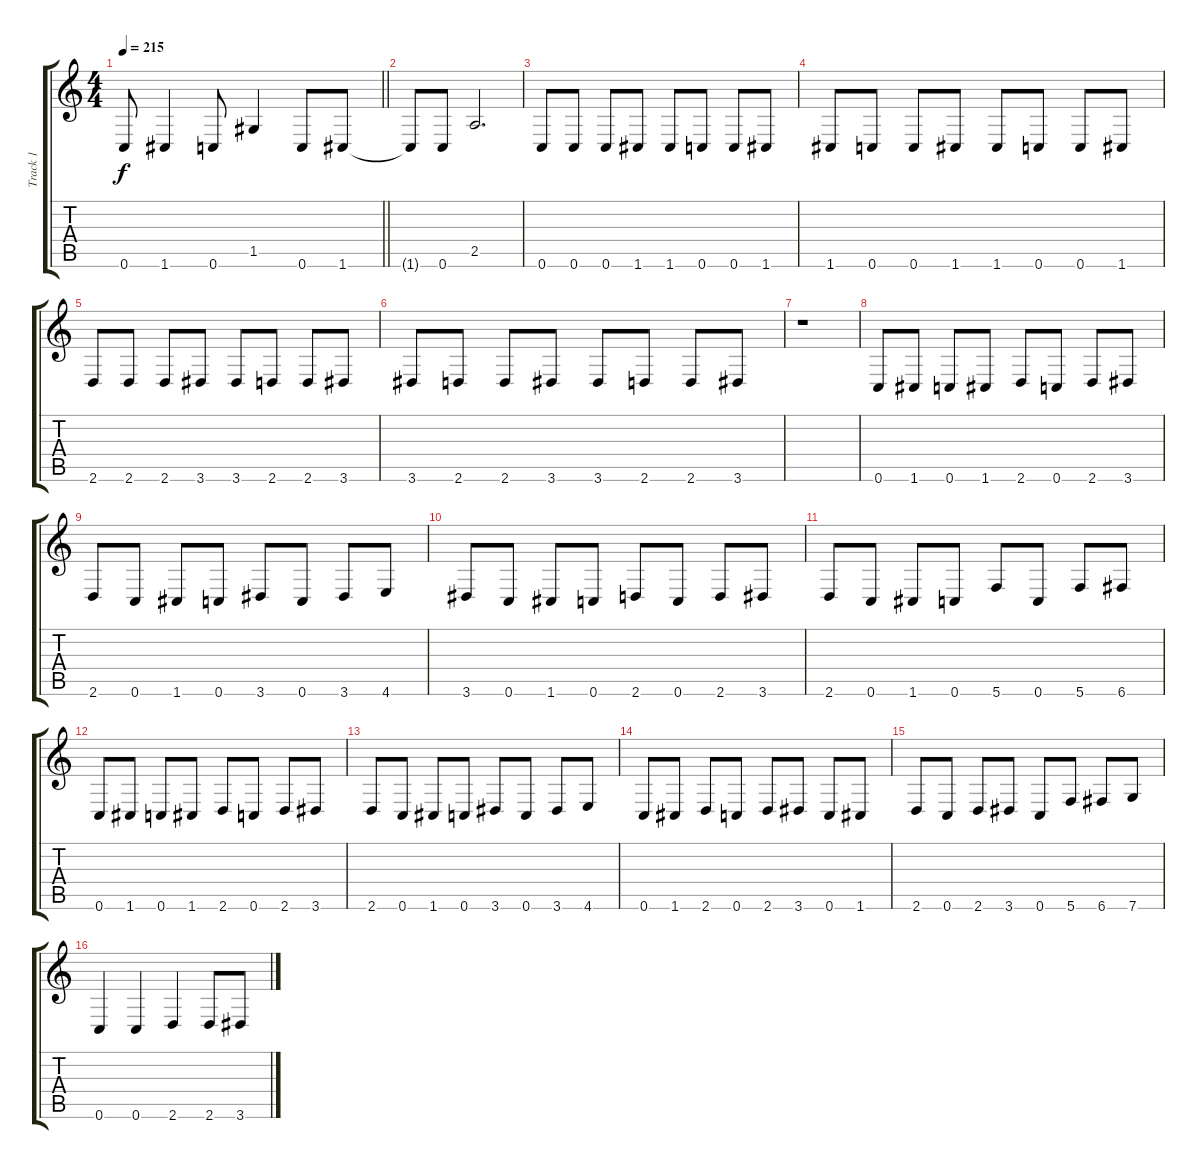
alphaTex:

\track ("Track 1" "Track 1") {instrument distortionguitar}
\staff {score tabs}
\tuning (D4 A3 F3 C3 G2 C2) {hide}
\ts (4 4)
\tempo 215
\clef g2
\barLineRight lightlight
\ks c
0.6.8{dy f} 1.6.4 0.6.8 1.5.4 0.6.8 1.6.8 |
1.6{t}.8 0.6.8 2.5.2{d} |
0.6.8 0.6.8 0.6.8 1.6.8 1.6.8 0.6.8 0.6.8 1.6.8 |
1.6.8 0.6.8 0.6.8 1.6.8 1.6.8 0.6.8 0.6.8 1.6.8 |
2.6.8 2.6.8 2.6.8 3.6.8 3.6.8 2.6.8 2.6.8 3.6.8 |
3.6.8 2.6.8 2.6.8 3.6.8 3.6.8 2.6.8 2.6.8 3.6.8 |
r.1 |
0.6.8 1.6.8 0.6.8 1.6.8 2.6.8 0.6.8 2.6.8 3.6.8 |
2.6.8 0.6.8 1.6.8 0.6.8 3.6.8 0.6.8 3.6.8 4.6.8 |
3.6.8 0.6.8 1.6.8 0.6.8 2.6.8 0.6.8 2.6.8 3.6.8 |
2.6.8 0.6.8 1.6.8 0.6.8 5.6.8 0.6.8 5.6.8 6.6.8 |
0.6.8 1.6.8 0.6.8 1.6.8 2.6.8 0.6.8 2.6.8 3.6.8 |
2.6.8 0.6.8 1.6.8 0.6.8 3.6.8 0.6.8 3.6.8 4.6.8 |
0.6.8 1.6.8 2.6.8 0.6.8 2.6.8 3.6.8 0.6.8 1.6.8 |
2.6.8 0.6.8 2.6.8 3.6.8 0.6.8 5.6.8 6.6.8 7.6.8 |
0.6.4 0.6.4 2.6.4 2.6.8 3.6.8
